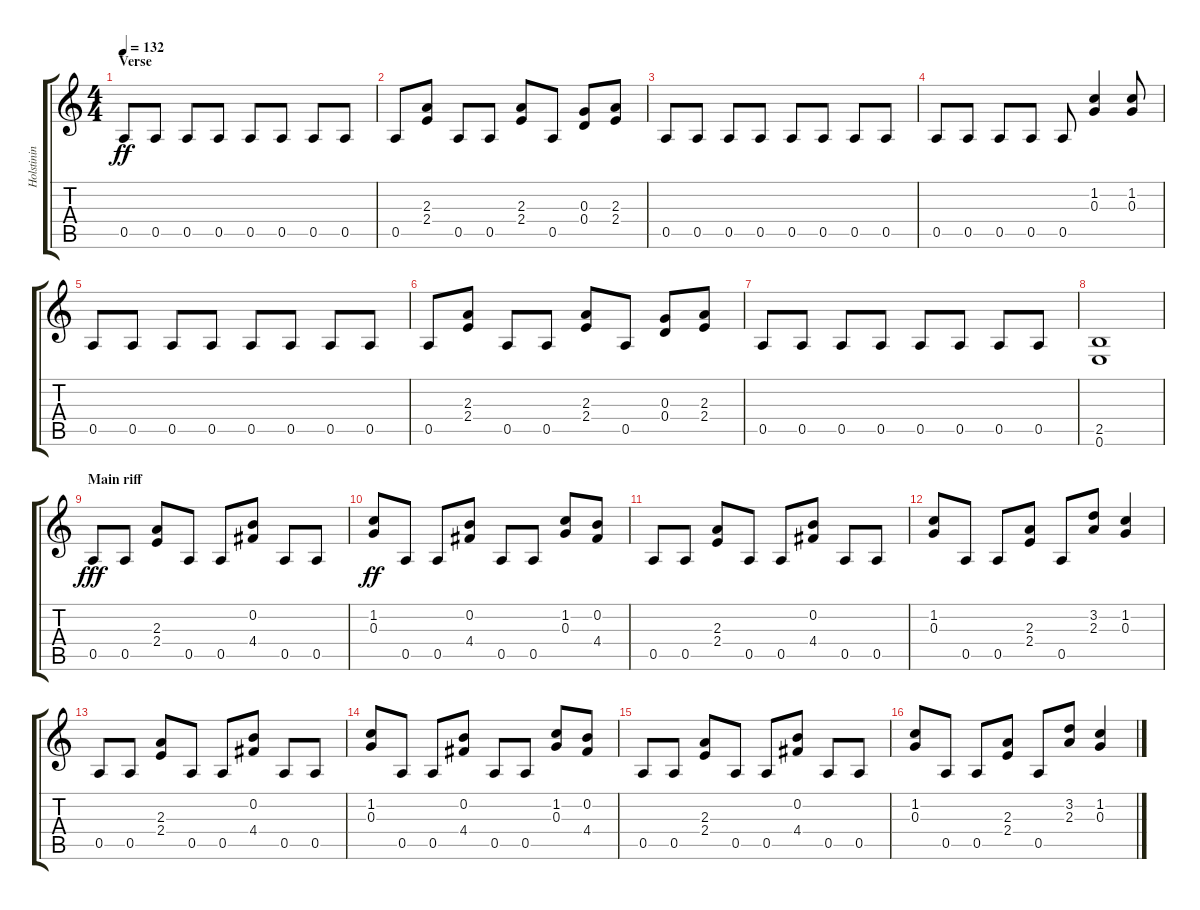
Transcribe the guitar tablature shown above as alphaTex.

\track ("Holstinin" "Holstinin") {instrument distortionguitar}
\staff {score tabs}
\tuning (E4 B3 G3 D3 A2 E2) {hide}
\ts (4 4)
\section ("" "Verse")
\tempo 132
\clef g2
\ks c
0.5.8{dy ff volume 12} 0.5.8 0.5.8 0.5.8 0.5.8 0.5.8 0.5.8 0.5.8 |
0.5.8 (2.3 2.4).8 0.5.8 0.5.8 (2.3 2.4).8 0.5.8 (0.3 0.4).8 (2.3 2.4).8 |
0.5.8 0.5.8 0.5.8 0.5.8 0.5.8 0.5.8 0.5.8 0.5.8 |
0.5.8 0.5.8 0.5.8 0.5.8 0.5.8 (1.2 0.3).4 (1.2 0.3).8 |
0.5.8 0.5.8 0.5.8 0.5.8 0.5.8 0.5.8 0.5.8 0.5.8 |
0.5.8 (2.3 2.4).8 0.5.8 0.5.8 (2.3 2.4).8 0.5.8 (0.3 0.4).8 (2.3 2.4).8 |
0.5.8 0.5.8 0.5.8 0.5.8 0.5.8 0.5.8 0.5.8 0.5.8 |
(2.5 0.6).1 |
\section ("" "Main riff")
0.5.8{dy fff} 0.5.8 (2.3 2.4).8 0.5.8 0.5.8 (0.2 4.4).8 0.5.8 0.5.8 |
(1.2 0.3).8{dy ff} 0.5.8 0.5.8 (0.2 4.4).8 0.5.8 0.5.8 (1.2 0.3).8 (0.2 4.4).8 |
0.5.8 0.5.8 (2.3 2.4).8 0.5.8 0.5.8 (0.2 4.4).8 0.5.8 0.5.8 |
(1.2 0.3).8 0.5.8 0.5.8 (2.3 2.4).8 0.5.8 (3.2 2.3).8 (1.2 0.3).4 |
0.5.8 0.5.8 (2.3 2.4).8 0.5.8 0.5.8 (0.2 4.4).8 0.5.8 0.5.8 |
(1.2 0.3).8 0.5.8 0.5.8 (0.2 4.4).8 0.5.8 0.5.8 (1.2 0.3).8 (0.2 4.4).8 |
0.5.8 0.5.8 (2.3 2.4).8 0.5.8 0.5.8 (0.2 4.4).8 0.5.8 0.5.8 |
(1.2 0.3).8 0.5.8 0.5.8 (2.3 2.4).8 0.5.8 (3.2 2.3).8 (1.2 0.3).4
